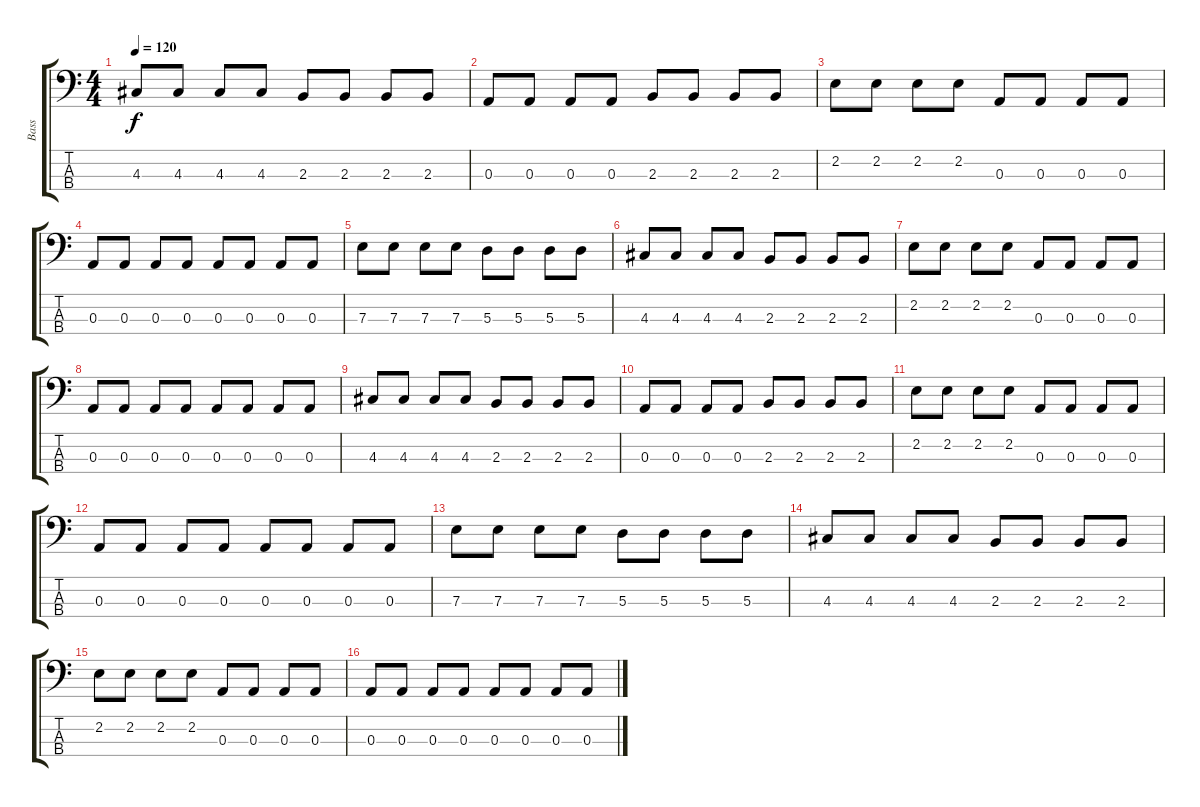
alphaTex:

\track ("Bass" "Bass") {instrument electricbasspick}
\staff {score tabs}
\tuning (G2 D2 A1 E1) {hide}
\ts (4 4)
\tempo 120
\clef f4
\ks c
4.3.8{dy f} 4.3.8 4.3.8 4.3.8 2.3.8 2.3.8 2.3.8 2.3.8 |
0.3.8 0.3.8 0.3.8 0.3.8 2.3.8 2.3.8 2.3.8 2.3.8 |
2.2.8 2.2.8 2.2.8 2.2.8 0.3.8 0.3.8 0.3.8 0.3.8 |
0.3.8 0.3.8 0.3.8 0.3.8 0.3.8 0.3.8 0.3.8 0.3.8 |
7.3.8 7.3.8 7.3.8 7.3.8 5.3.8 5.3.8 5.3.8 5.3.8 |
4.3.8 4.3.8 4.3.8 4.3.8 2.3.8 2.3.8 2.3.8 2.3.8 |
2.2.8 2.2.8 2.2.8 2.2.8 0.3.8 0.3.8 0.3.8 0.3.8 |
0.3.8 0.3.8 0.3.8 0.3.8 0.3.8 0.3.8 0.3.8 0.3.8 |
4.3.8 4.3.8 4.3.8 4.3.8 2.3.8 2.3.8 2.3.8 2.3.8 |
0.3.8 0.3.8 0.3.8 0.3.8 2.3.8 2.3.8 2.3.8 2.3.8 |
2.2.8 2.2.8 2.2.8 2.2.8 0.3.8 0.3.8 0.3.8 0.3.8 |
0.3.8 0.3.8 0.3.8 0.3.8 0.3.8 0.3.8 0.3.8 0.3.8 |
7.3.8 7.3.8 7.3.8 7.3.8 5.3.8 5.3.8 5.3.8 5.3.8 |
4.3.8 4.3.8 4.3.8 4.3.8 2.3.8 2.3.8 2.3.8 2.3.8 |
2.2.8 2.2.8 2.2.8 2.2.8 0.3.8 0.3.8 0.3.8 0.3.8 |
0.3.8 0.3.8 0.3.8 0.3.8 0.3.8 0.3.8 0.3.8 0.3.8
